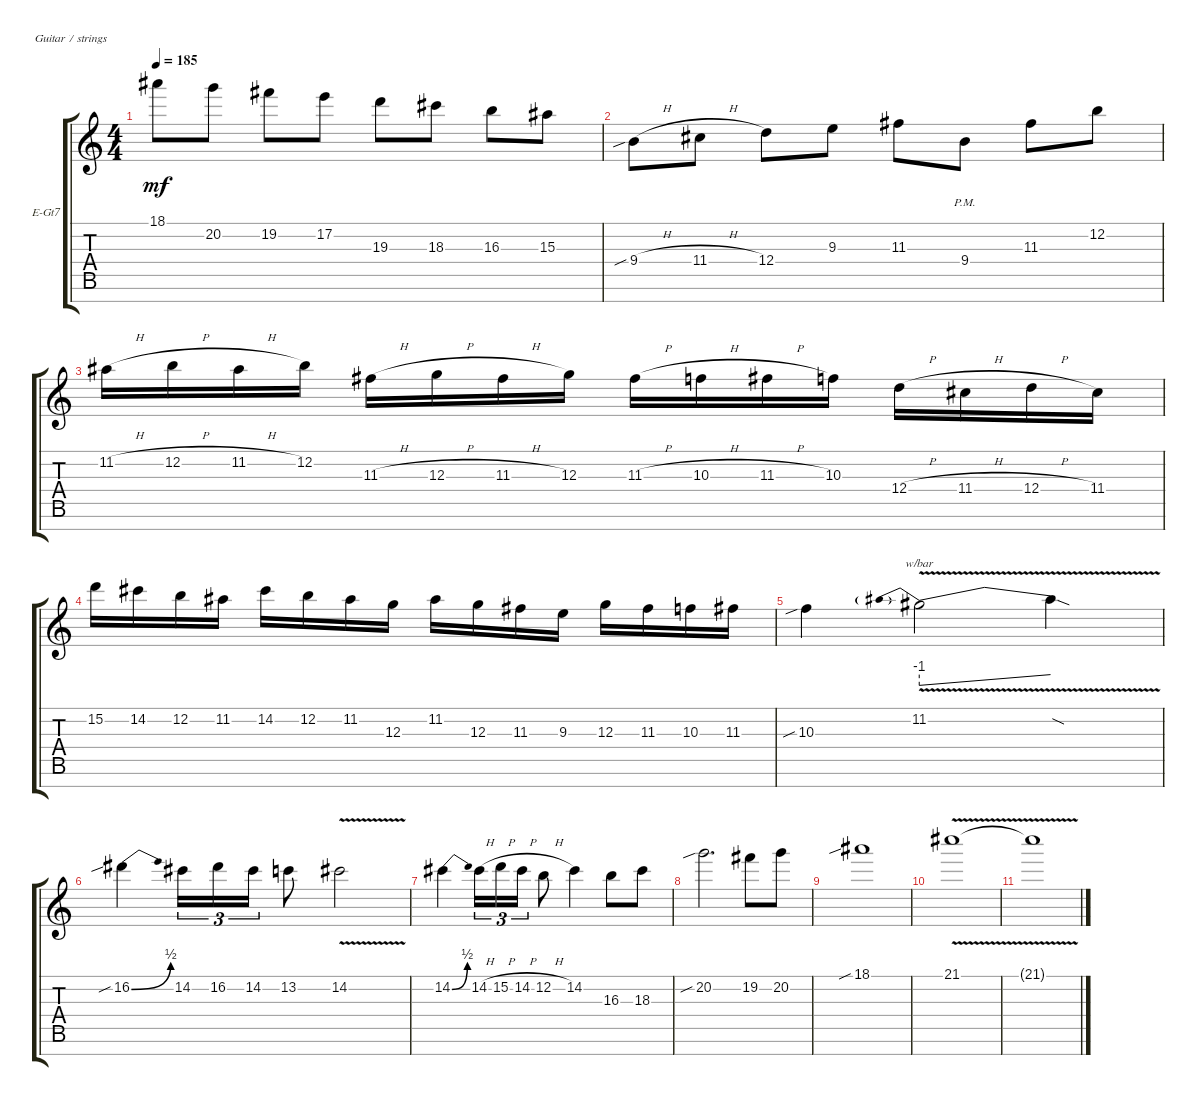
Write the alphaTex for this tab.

\defaultSystemsLayout 4
\bracketExtendMode groupsimilarinstruments
\firstSystemTrackNameOrientation horizontal
\otherSystemsTrackNameOrientation horizontal
\track ("Lead Guitar" "E-Gt7") {instrument overdrivenguitar}
\staff {score tabs}
\tuning (E4 B3 G3 D3 A2 E2 B1)
\ts (4 4)
\tempo 185
\clef g2
\ks c
18.1.8{dy mf} 20.2.8 19.2.8 17.2.8 19.3.8 18.3.8 16.3.8 15.3.8 |
9.4{sib h}.8 11.4{h}.8 12.4.8 9.3.8 11.3.8 9.4{pm}.8 11.3.8 12.2.8 |
11.2{h}.16 12.2{h}.16 11.2{h}.16 12.2.16 11.3{h}.16 12.3{h}.16 11.3{h}.16 12.3.16 11.3{h}.16 10.3{h}.16 11.3{h}.16 10.3.16 12.4{h}.16 11.4{h}.16 12.4{h}.16 11.4.16 |
15.2.16 14.2.16 12.2.16 11.2.16 14.2.16 12.2.16 11.2.16 12.3.16 11.2.16 12.3.16 11.3.16 9.3.16 12.3.16 11.3.16 10.3.16 11.3.16 |
10.3{sib}.4 11.2{v}.2{tbe (predivedive default 0 -4 3.5999999999999996 0)} 11.2{v sod t}.4 |
16.2{be (bend 0 0 9.6 2) sib}.4 14.2.16{tu (3 2)} 16.2.16{tu (3 2)} 14.2.16{tu (3 2)} 13.2.8 14.2{v}.2 |
14.2{be (bend 0 0 6 2)}.4 14.2{h}.16{tu (3 2)} 15.2{h}.16{tu (3 2)} 14.2{h}.16{tu (3 2)} 12.2{h}.8 14.2.4 16.3.8 18.3.8 |
20.2{sib}.2{d} 19.2.8 20.2.8 |
18.1{sib}.1 |
21.1{v}.1 |
21.1{v t}.1
